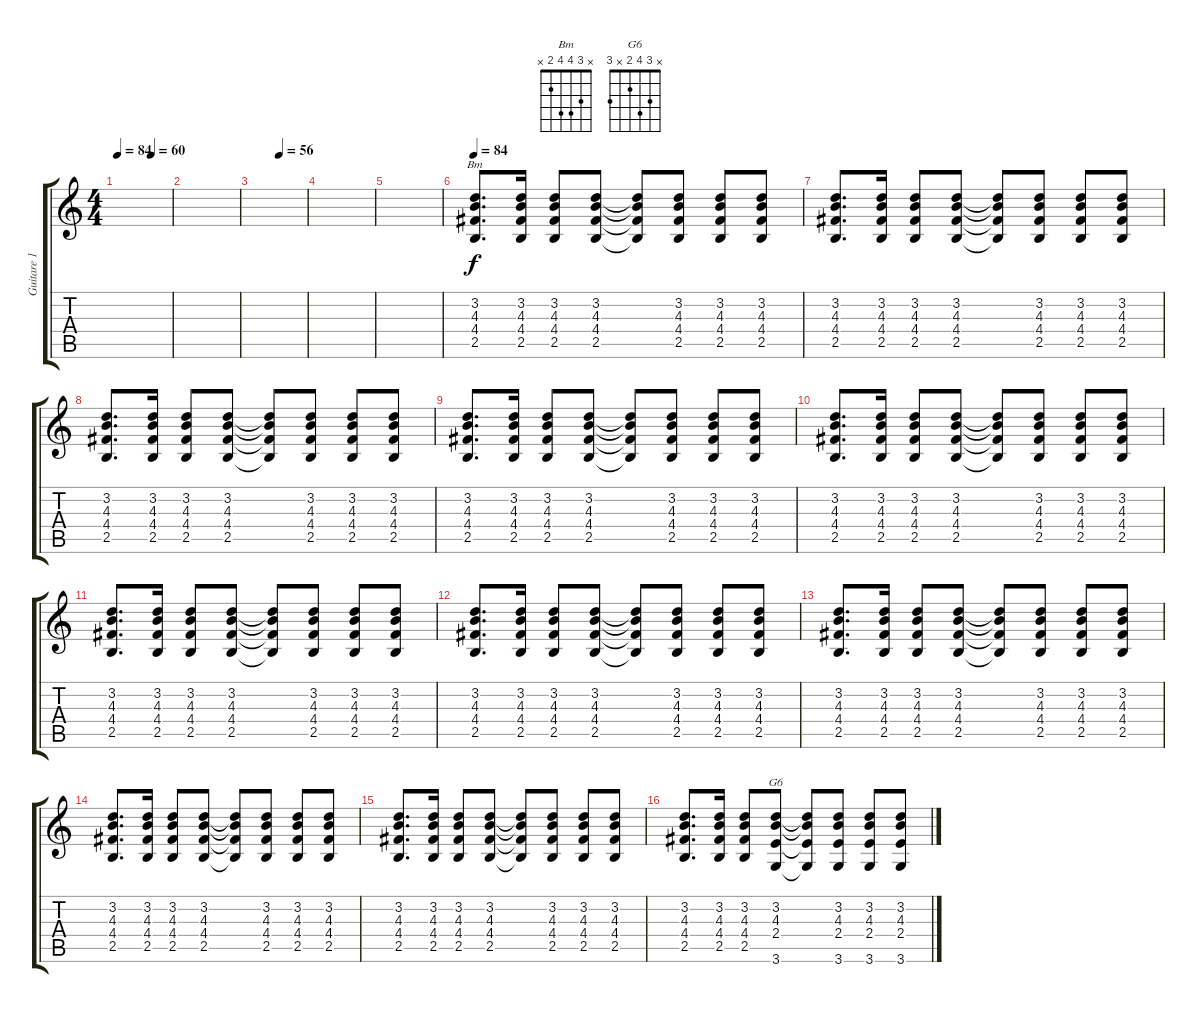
\track ("Guitare 1" "Guitare 1") {instrument electricguitarjazz}
\staff {score tabs}
\tuning (E4 B3 G3 D3 A2 E2) {hide}
\chord ("Bm" x 3 4 4 2 x)
\chord ("G6" x 3 4 2 x 3)
\ts (4 4)
\tempo 84
\tempo (60 0.625)
\tempo 84
\clef g2
\ks c
|
|
\tempo (56 0.5)
|
|
|
\tempo 84
(3.2 4.3 4.4 2.5).8{d ch "Bm"} (3.2 4.3 4.4 2.5).16 (3.2 4.3 4.4 2.5).8 (3.2 4.3 4.4 2.5).8 (3.2{t} 4.3{t} 4.4{t} 2.5{t}).8 (3.2 4.3 4.4 2.5).8 (3.2 4.3 4.4 2.5).8 (3.2 4.3 4.4 2.5).8 |
(3.2 4.3 4.4 2.5).8{d} (3.2 4.3 4.4 2.5).16 (3.2 4.3 4.4 2.5).8 (3.2 4.3 4.4 2.5).8 (3.2{t} 4.3{t} 4.4{t} 2.5{t}).8 (3.2 4.3 4.4 2.5).8 (3.2 4.3 4.4 2.5).8 (3.2 4.3 4.4 2.5).8 |
(3.2 4.3 4.4 2.5).8{d} (3.2 4.3 4.4 2.5).16 (3.2 4.3 4.4 2.5).8 (3.2 4.3 4.4 2.5).8 (3.2{t} 4.3{t} 4.4{t} 2.5{t}).8 (3.2 4.3 4.4 2.5).8 (3.2 4.3 4.4 2.5).8 (3.2 4.3 4.4 2.5).8 |
(3.2 4.3 4.4 2.5).8{d} (3.2 4.3 4.4 2.5).16 (3.2 4.3 4.4 2.5).8 (3.2 4.3 4.4 2.5).8 (3.2{t} 4.3{t} 4.4{t} 2.5{t}).8 (3.2 4.3 4.4 2.5).8 (3.2 4.3 4.4 2.5).8 (3.2 4.3 4.4 2.5).8 |
(3.2 4.3 4.4 2.5).8{d} (3.2 4.3 4.4 2.5).16 (3.2 4.3 4.4 2.5).8 (3.2 4.3 4.4 2.5).8 (3.2{t} 4.3{t} 4.4{t} 2.5{t}).8 (3.2 4.3 4.4 2.5).8 (3.2 4.3 4.4 2.5).8 (3.2 4.3 4.4 2.5).8 |
(3.2 4.3 4.4 2.5).8{d} (3.2 4.3 4.4 2.5).16 (3.2 4.3 4.4 2.5).8 (3.2 4.3 4.4 2.5).8 (3.2{t} 4.3{t} 4.4{t} 2.5{t}).8 (3.2 4.3 4.4 2.5).8 (3.2 4.3 4.4 2.5).8 (3.2 4.3 4.4 2.5).8 |
(3.2 4.3 4.4 2.5).8{d} (3.2 4.3 4.4 2.5).16 (3.2 4.3 4.4 2.5).8 (3.2 4.3 4.4 2.5).8 (3.2{t} 4.3{t} 4.4{t} 2.5{t}).8 (3.2 4.3 4.4 2.5).8 (3.2 4.3 4.4 2.5).8 (3.2 4.3 4.4 2.5).8 |
(3.2 4.3 4.4 2.5).8{d} (3.2 4.3 4.4 2.5).16 (3.2 4.3 4.4 2.5).8 (3.2 4.3 4.4 2.5).8 (3.2{t} 4.3{t} 4.4{t} 2.5{t}).8 (3.2 4.3 4.4 2.5).8 (3.2 4.3 4.4 2.5).8 (3.2 4.3 4.4 2.5).8 |
(3.2 4.3 4.4 2.5).8{d} (3.2 4.3 4.4 2.5).16 (3.2 4.3 4.4 2.5).8 (3.2 4.3 4.4 2.5).8 (3.2{t} 4.3{t} 4.4{t} 2.5{t}).8 (3.2 4.3 4.4 2.5).8 (3.2 4.3 4.4 2.5).8 (3.2 4.3 4.4 2.5).8 |
(3.2 4.3 4.4 2.5).8{d} (3.2 4.3 4.4 2.5).16 (3.2 4.3 4.4 2.5).8 (3.2 4.3 4.4 2.5).8 (3.2{t} 4.3{t} 4.4{t} 2.5{t}).8 (3.2 4.3 4.4 2.5).8 (3.2 4.3 4.4 2.5).8 (3.2 4.3 4.4 2.5).8 |
(3.2 4.3 4.4 2.5).8{d} (3.2 4.3 4.4 2.5).16 (3.2 4.3 4.4 2.5).8 (3.2 4.3 2.4 3.6).8{ch "G6"} (3.2{t} 4.3{t} 2.4{t} 3.6{t}).8 (3.2 4.3 2.4 3.6).8 (3.2 4.3 2.4 3.6).8 (3.2 4.3 2.4 3.6).8
